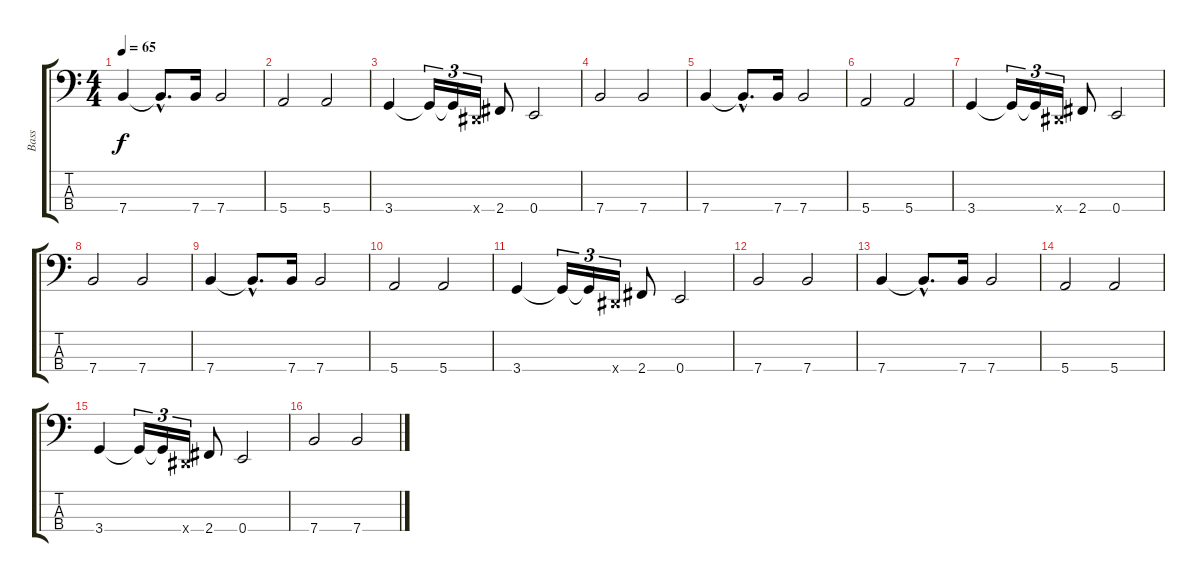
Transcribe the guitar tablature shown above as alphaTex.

\track ("Bass" "Bass") {instrument electricbassfinger}
\staff {score tabs}
\tuning (G2 D2 A1 E1) {hide}
\ts (4 4)
\tempo 65
\clef f4
\ks c
7.4.4{dy f} 7.4{hac t}.8{d} 7.4.16 7.4.2 |
5.4.2 5.4.2 |
3.4.4 3.4{t}.16{tu (3 2)} 3.4{t}.16{tu (3 2)} -1.4{x}.16{tu (3 2)} 2.4.8 0.4.2 |
7.4.2 7.4.2 |
7.4.4 7.4{hac t}.8{d} 7.4.16 7.4.2 |
5.4.2 5.4.2 |
3.4.4 3.4{t}.16{tu (3 2)} 3.4{t}.16{tu (3 2)} -1.4{x}.16{tu (3 2)} 2.4.8 0.4.2 |
7.4.2 7.4.2 |
7.4.4 7.4{hac t}.8{d} 7.4.16 7.4.2 |
5.4.2 5.4.2 |
3.4.4 3.4{t}.16{tu (3 2)} 3.4{t}.16{tu (3 2)} -1.4{x}.16{tu (3 2)} 2.4.8 0.4.2 |
7.4.2 7.4.2 |
7.4.4 7.4{hac t}.8{d} 7.4.16 7.4.2 |
5.4.2 5.4.2 |
3.4.4 3.4{t}.16{tu (3 2)} 3.4{t}.16{tu (3 2)} -1.4{x}.16{tu (3 2)} 2.4.8 0.4.2 |
7.4.2 7.4.2
